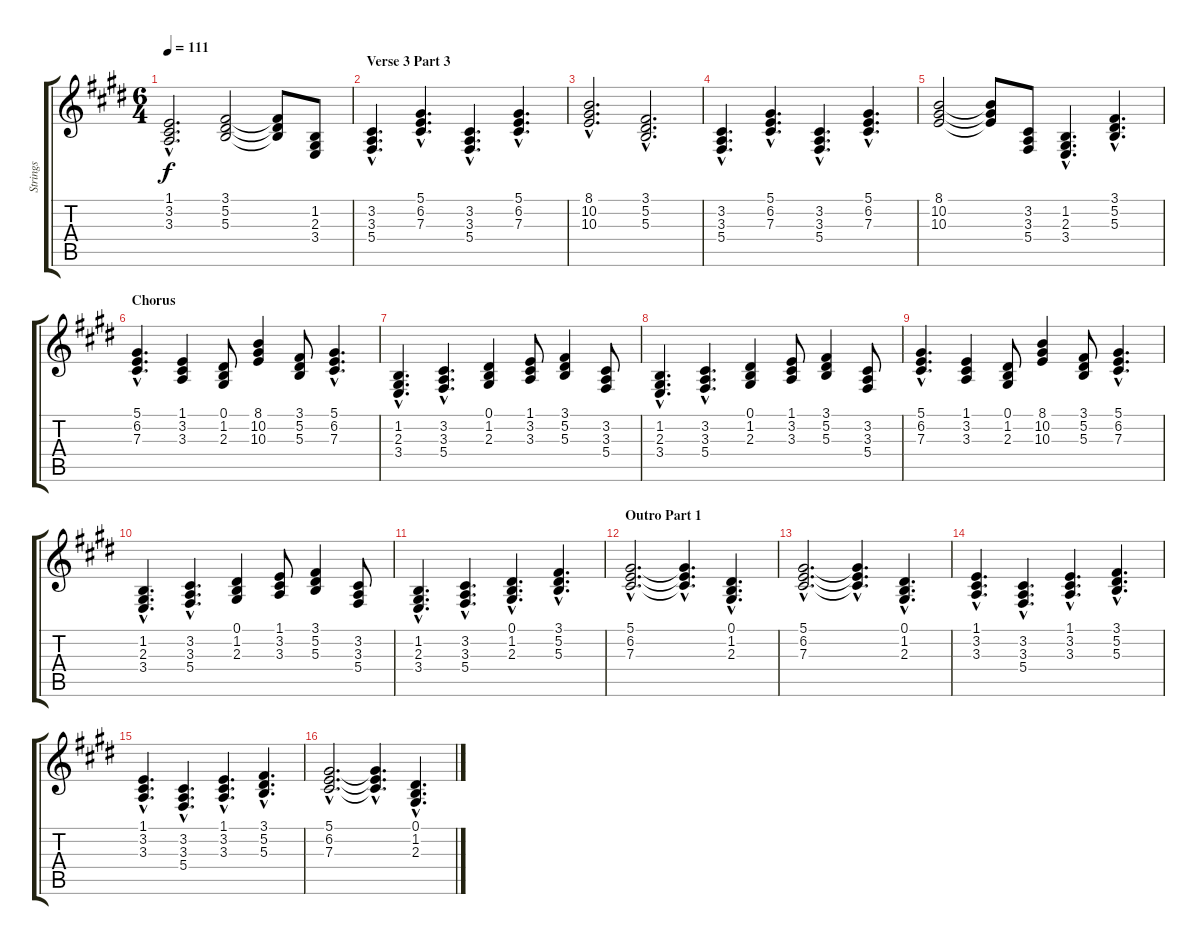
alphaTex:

\track ("Strings" "Strings") {instrument stringensemble1}
\staff {score tabs}
\tuning (Eb4 Bb3 Gb3 Db3 Ab2 Eb2) {hide}
\ts (6 4)
\tempo 111
\clef g2
\ks c#minor
(1.1{hac} 3.2{hac} 3.3{hac}).2{d dy f} (3.1 5.2 5.3).2 (3.1{t} 5.2{t} 5.3{t}).8 (1.2 2.3 3.4).8 |
\section ("" "Verse 3 Part 3")
(3.2{hac} 3.3{hac} 5.4{hac}).4{d} (5.1{hac} 6.2{hac} 7.3{hac}).4{d} (3.2{hac} 3.3{hac} 5.4{hac}).4{d} (5.1{hac} 6.2{hac} 7.3{hac}).4{d} |
(8.1{hac} 10.2{hac} 10.3{hac}).2{d} (3.1{hac} 5.2{hac} 5.3{hac}).2{d} |
(3.2{hac} 3.3{hac} 5.4{hac}).4{d} (5.1{hac} 6.2{hac} 7.3{hac}).4{d} (3.2{hac} 3.3{hac} 5.4{hac}).4{d} (5.1{hac} 6.2{hac} 7.3{hac}).4{d} |
(8.1 10.2 10.3).2 (8.1{t} 10.2{t} 10.3{t}).8 (3.2 3.3 5.4).8 (1.2{hac} 2.3{hac} 3.4{hac}).4{d} (3.1{hac} 5.2{hac} 5.3{hac}).4{d} |
\section ("" "Chorus")
(5.1{hac} 6.2{hac} 7.3{hac}).4{d} (1.1 3.2 3.3).4 (0.1 1.2 2.3).8 (8.1 10.2 10.3).4 (3.1 5.2 5.3).8 (5.1{hac} 6.2{hac} 7.3{hac}).4{d} |
(1.2{hac} 2.3{hac} 3.4{hac}).4{d} (3.2{hac} 3.3{hac} 5.4{hac}).4{d} (0.1 1.2 2.3).4 (1.1 3.2 3.3).8 (3.1 5.2 5.3).4 (3.2 3.3 5.4).8 |
(1.2{hac} 2.3{hac} 3.4{hac}).4{d} (3.2{hac} 3.3{hac} 5.4{hac}).4{d} (0.1 1.2 2.3).4 (1.1 3.2 3.3).8 (3.1 5.2 5.3).4 (3.2 3.3 5.4).8 |
(5.1{hac} 6.2{hac} 7.3{hac}).4{d} (1.1 3.2 3.3).4 (0.1 1.2 2.3).8 (8.1 10.2 10.3).4 (3.1 5.2 5.3).8 (5.1{hac} 6.2{hac} 7.3{hac}).4{d} |
(1.2{hac} 2.3{hac} 3.4{hac}).4{d} (3.2{hac} 3.3{hac} 5.4{hac}).4{d} (0.1 1.2 2.3).4 (1.1 3.2 3.3).8 (3.1 5.2 5.3).4 (3.2 3.3 5.4).8 |
(1.2{hac} 2.3{hac} 3.4{hac}).4{d} (3.2{hac} 3.3{hac} 5.4{hac}).4{d} (0.1{hac} 1.2{hac} 2.3{hac}).4{d} (3.1{hac} 5.2{hac} 5.3{hac}).4{d} |
\section ("" "Outro Part 1")
(5.1{hac} 6.2{hac} 7.3{hac}).2{d} (5.1{hac t} 6.2{hac t} 7.3{hac t}).4{d} (0.1{hac} 1.2{hac} 2.3{hac}).4{d} |
(5.1{hac} 6.2{hac} 7.3{hac}).2{d} (5.1{hac t} 6.2{hac t} 7.3{hac t}).4{d} (0.1{hac} 1.2{hac} 2.3{hac}).4{d} |
(1.1{hac} 3.2{hac} 3.3{hac}).4{d} (3.2{hac} 3.3{hac} 5.4{hac}).4{d} (1.1{hac} 3.2{hac} 3.3{hac}).4{d} (3.1{hac} 5.2{hac} 5.3{hac}).4{d} |
(1.1{hac} 3.2{hac} 3.3{hac}).4{d} (3.2{hac} 3.3{hac} 5.4{hac}).4{d} (1.1{hac} 3.2{hac} 3.3{hac}).4{d} (3.1{hac} 5.2{hac} 5.3{hac}).4{d} |
(5.1{hac} 6.2{hac} 7.3{hac}).2{d} (5.1{hac t} 6.2{hac t} 7.3{hac t}).4{d} (0.1{hac} 1.2{hac} 2.3{hac}).4{d}
